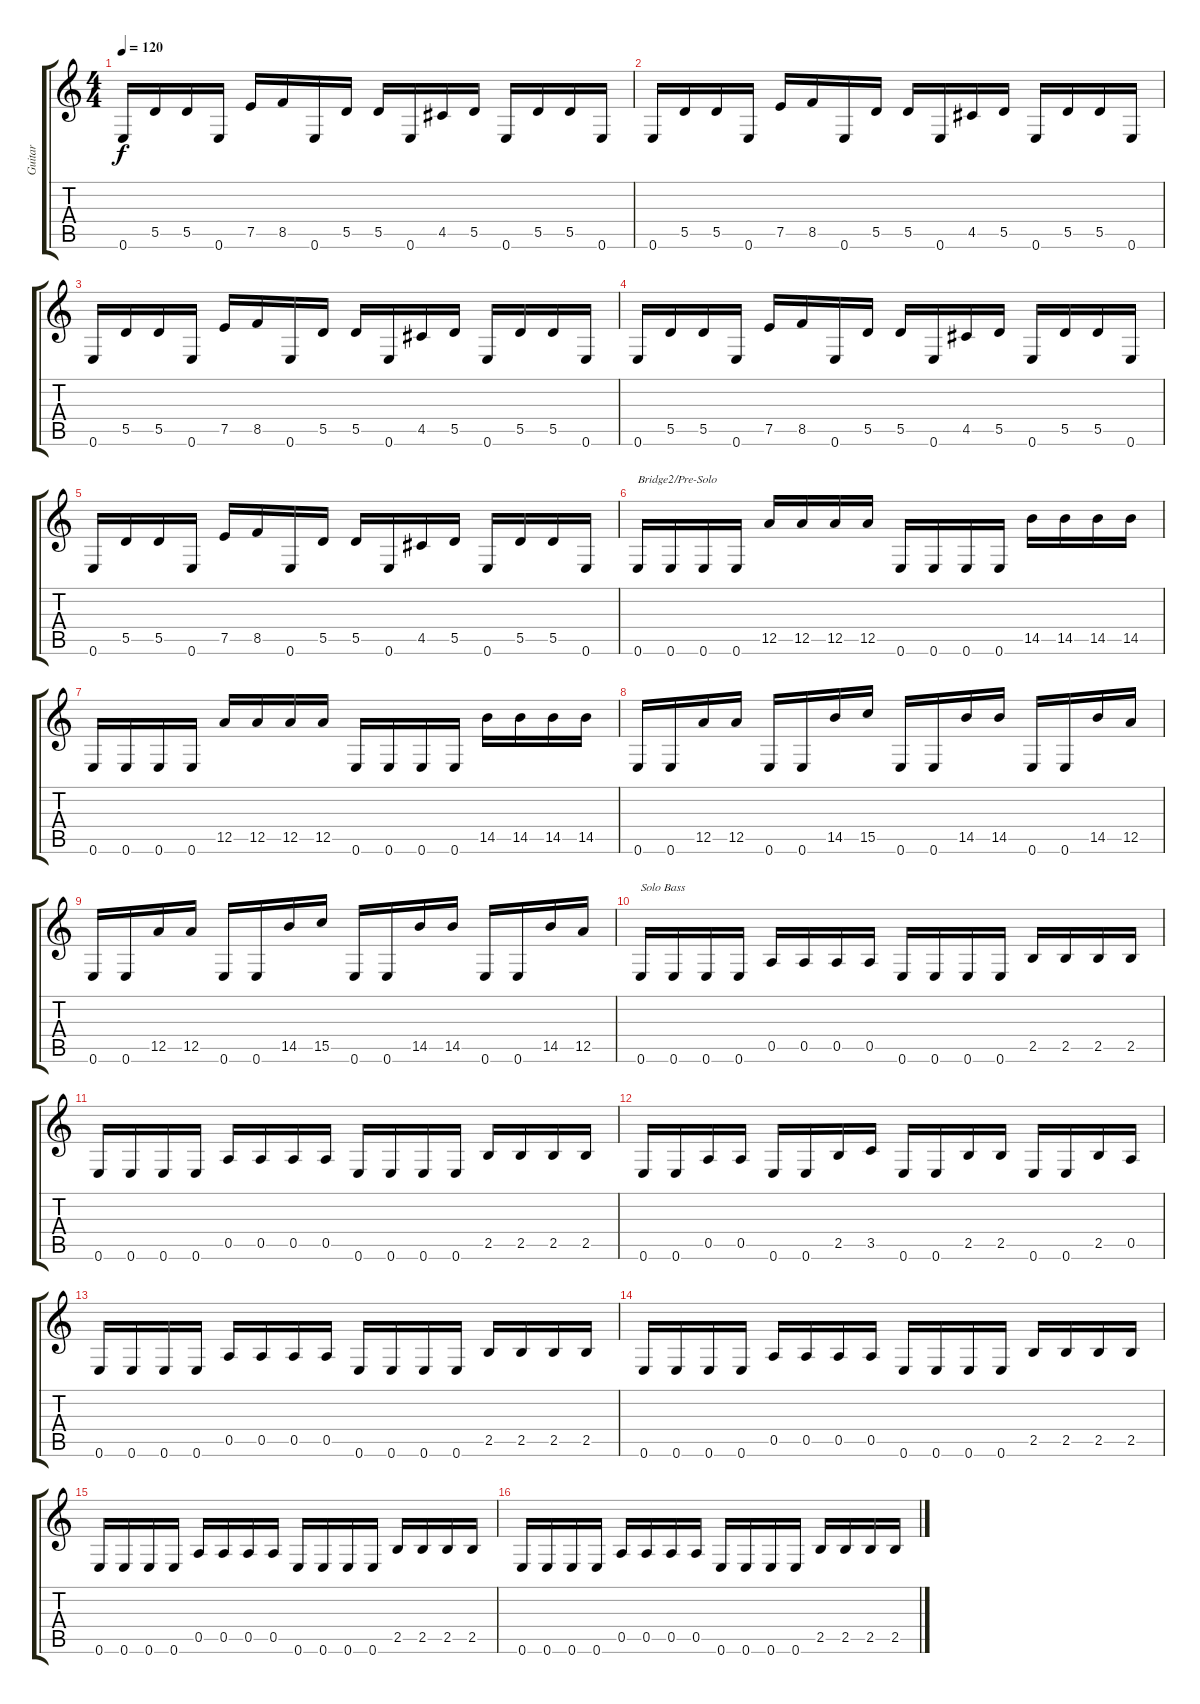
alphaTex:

\track ("Guitar" "Guitar") {instrument distortionguitar}
\staff {score tabs}
\tuning (E4 B3 G3 D3 A2 E2) {hide}
\ts (4 4)
\tempo 120
\clef g2
\ks c
0.6.16{dy f} 5.5.16 5.5.16 0.6.16 7.5.16 8.5.16 0.6.16 5.5.16 5.5.16 0.6.16 4.5.16 5.5.16 0.6.16 5.5.16 5.5.16 0.6.16 |
0.6.16 5.5.16 5.5.16 0.6.16 7.5.16 8.5.16 0.6.16 5.5.16 5.5.16 0.6.16 4.5.16 5.5.16 0.6.16 5.5.16 5.5.16 0.6.16 |
0.6.16 5.5.16 5.5.16 0.6.16 7.5.16 8.5.16 0.6.16 5.5.16 5.5.16 0.6.16 4.5.16 5.5.16 0.6.16 5.5.16 5.5.16 0.6.16 |
0.6.16 5.5.16 5.5.16 0.6.16 7.5.16 8.5.16 0.6.16 5.5.16 5.5.16 0.6.16 4.5.16 5.5.16 0.6.16 5.5.16 5.5.16 0.6.16 |
0.6.16 5.5.16 5.5.16 0.6.16 7.5.16 8.5.16 0.6.16 5.5.16 5.5.16 0.6.16 4.5.16 5.5.16 0.6.16 5.5.16 5.5.16 0.6.16 |
0.6.16{txt "Bridge2/Pre-Solo"} 0.6.16 0.6.16 0.6.16 12.5.16 12.5.16 12.5.16 12.5.16 0.6.16 0.6.16 0.6.16 0.6.16 14.5.16 14.5.16 14.5.16 14.5.16 |
0.6.16 0.6.16 0.6.16 0.6.16 12.5.16 12.5.16 12.5.16 12.5.16 0.6.16 0.6.16 0.6.16 0.6.16 14.5.16 14.5.16 14.5.16 14.5.16 |
0.6.16 0.6.16 12.5.16 12.5.16 0.6.16 0.6.16 14.5.16 15.5.16 0.6.16 0.6.16 14.5.16 14.5.16 0.6.16 0.6.16 14.5.16 12.5.16 |
0.6.16 0.6.16 12.5.16 12.5.16 0.6.16 0.6.16 14.5.16 15.5.16 0.6.16 0.6.16 14.5.16 14.5.16 0.6.16 0.6.16 14.5.16 12.5.16 |
0.6.16{txt "Solo Bass" volume 13} 0.6.16 0.6.16 0.6.16 0.5.16 0.5.16 0.5.16 0.5.16 0.6.16 0.6.16 0.6.16 0.6.16 2.5.16 2.5.16 2.5.16 2.5.16 |
0.6.16 0.6.16 0.6.16 0.6.16 0.5.16 0.5.16 0.5.16 0.5.16 0.6.16 0.6.16 0.6.16 0.6.16 2.5.16 2.5.16 2.5.16 2.5.16 |
0.6.16 0.6.16 0.5.16 0.5.16 0.6.16 0.6.16 2.5.16 3.5.16 0.6.16 0.6.16 2.5.16 2.5.16 0.6.16 0.6.16 2.5.16 0.5.16 |
0.6.16 0.6.16 0.6.16 0.6.16 0.5.16 0.5.16 0.5.16 0.5.16 0.6.16 0.6.16 0.6.16 0.6.16 2.5.16 2.5.16 2.5.16 2.5.16 |
0.6.16 0.6.16 0.6.16 0.6.16 0.5.16 0.5.16 0.5.16 0.5.16 0.6.16 0.6.16 0.6.16 0.6.16 2.5.16 2.5.16 2.5.16 2.5.16 |
0.6.16 0.6.16 0.6.16 0.6.16 0.5.16 0.5.16 0.5.16 0.5.16 0.6.16 0.6.16 0.6.16 0.6.16 2.5.16 2.5.16 2.5.16 2.5.16 |
0.6.16 0.6.16 0.6.16 0.6.16 0.5.16 0.5.16 0.5.16 0.5.16 0.6.16 0.6.16 0.6.16 0.6.16 2.5.16 2.5.16 2.5.16 2.5.16
